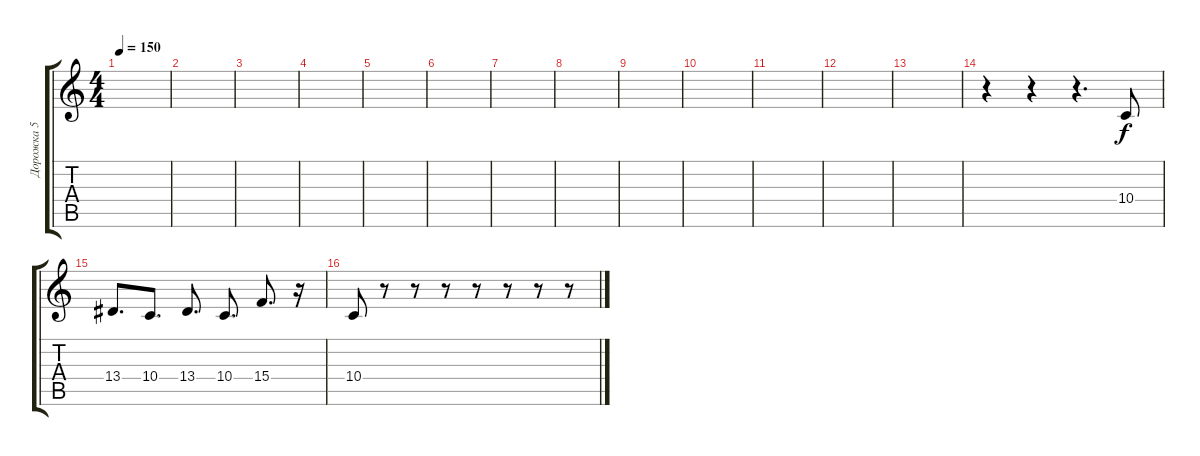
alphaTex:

\track ("Дорожка 5" "Дорожка 5") {instrument lead8bassandlead}
\staff {score tabs}
\tuning (E4 B3 G3 D3 A2 E2) {hide}
\ts (4 4)
\tempo 150
\clef g2
\ks c
|
|
|
|
|
|
|
|
|
|
|
|
|
r.4 r.4 r.4{d} 10.4.8 |
13.4.8{d} 10.4.8{d} 13.4.8{d} 10.4.8{d} 15.4.8{d} r.16 |
10.4.8 r.8 r.8 r.8 r.8 r.8 r.8 r.8
